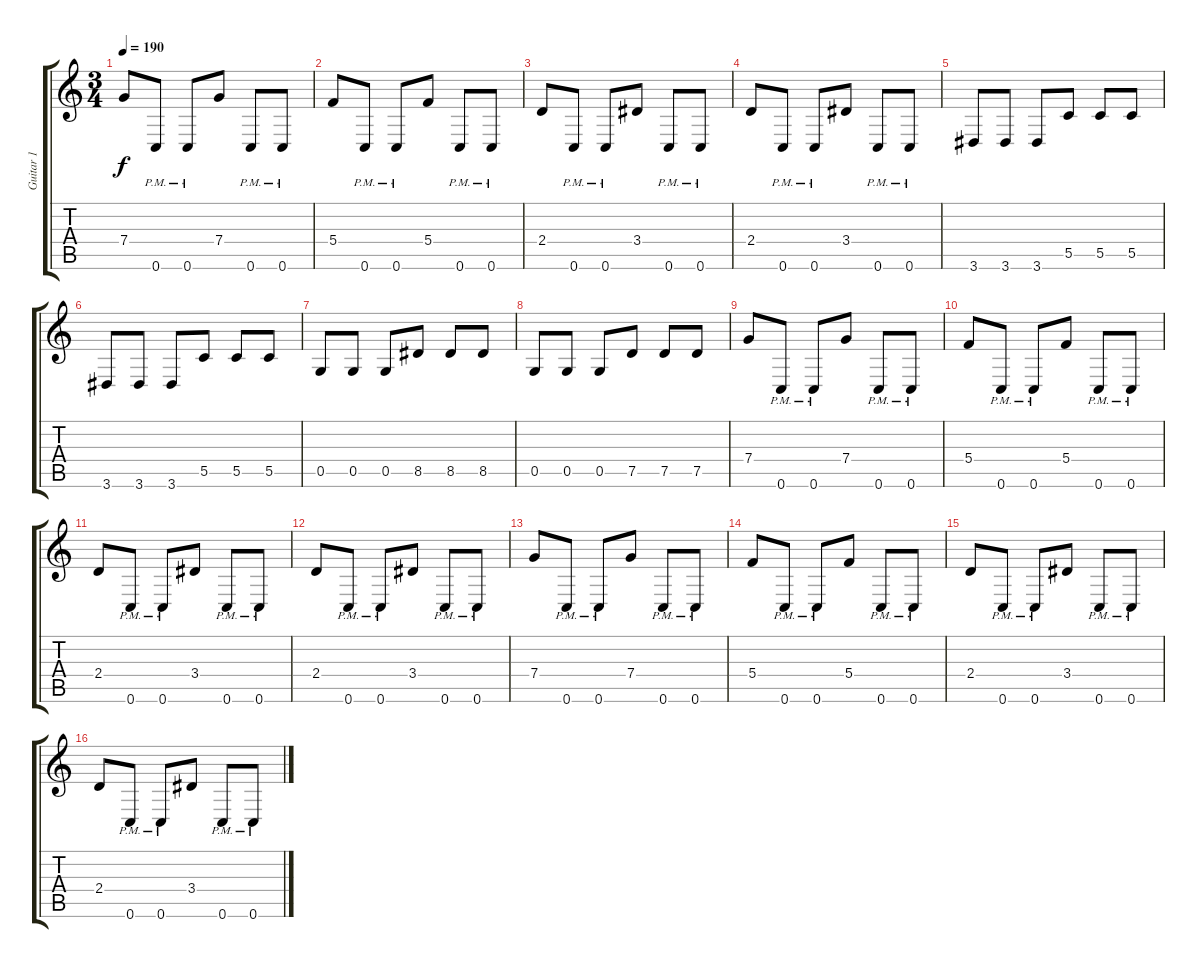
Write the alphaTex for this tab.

\track ("Guitar 1" "Guitar 1") {instrument distortionguitar}
\staff {score tabs}
\tuning (D4 A3 F3 C3 G2 C2) {hide}
\ts (3 4)
\tempo 190
\clef g2
\ks c
7.4.8{dy f} 0.6{pm}.8 0.6{pm}.8 7.4.8 0.6{pm}.8 0.6{pm}.8 |
5.4.8 0.6{pm}.8 0.6{pm}.8 5.4.8 0.6{pm}.8 0.6{pm}.8 |
2.4.8 0.6{pm}.8 0.6{pm}.8 3.4.8 0.6{pm}.8 0.6{pm}.8 |
2.4.8 0.6{pm}.8 0.6{pm}.8 3.4.8 0.6{pm}.8 0.6{pm}.8 |
3.6.8 3.6.8 3.6.8 5.5.8 5.5.8 5.5.8 |
3.6.8 3.6.8 3.6.8 5.5.8 5.5.8 5.5.8 |
0.5.8 0.5.8 0.5.8 8.5.8 8.5.8 8.5.8 |
0.5.8 0.5.8 0.5.8 7.5.8 7.5.8 7.5.8 |
7.4.8 0.6{pm}.8 0.6{pm}.8 7.4.8 0.6{pm}.8 0.6{pm}.8 |
5.4.8 0.6{pm}.8 0.6{pm}.8 5.4.8 0.6{pm}.8 0.6{pm}.8 |
2.4.8 0.6{pm}.8 0.6{pm}.8 3.4.8 0.6{pm}.8 0.6{pm}.8 |
2.4.8 0.6{pm}.8 0.6{pm}.8 3.4.8 0.6{pm}.8 0.6{pm}.8 |
7.4.8 0.6{pm}.8 0.6{pm}.8 7.4.8 0.6{pm}.8 0.6{pm}.8 |
5.4.8 0.6{pm}.8 0.6{pm}.8 5.4.8 0.6{pm}.8 0.6{pm}.8 |
2.4.8 0.6{pm}.8 0.6{pm}.8 3.4.8 0.6{pm}.8 0.6{pm}.8 |
2.4.8 0.6{pm}.8 0.6{pm}.8 3.4.8 0.6{pm}.8 0.6{pm}.8
